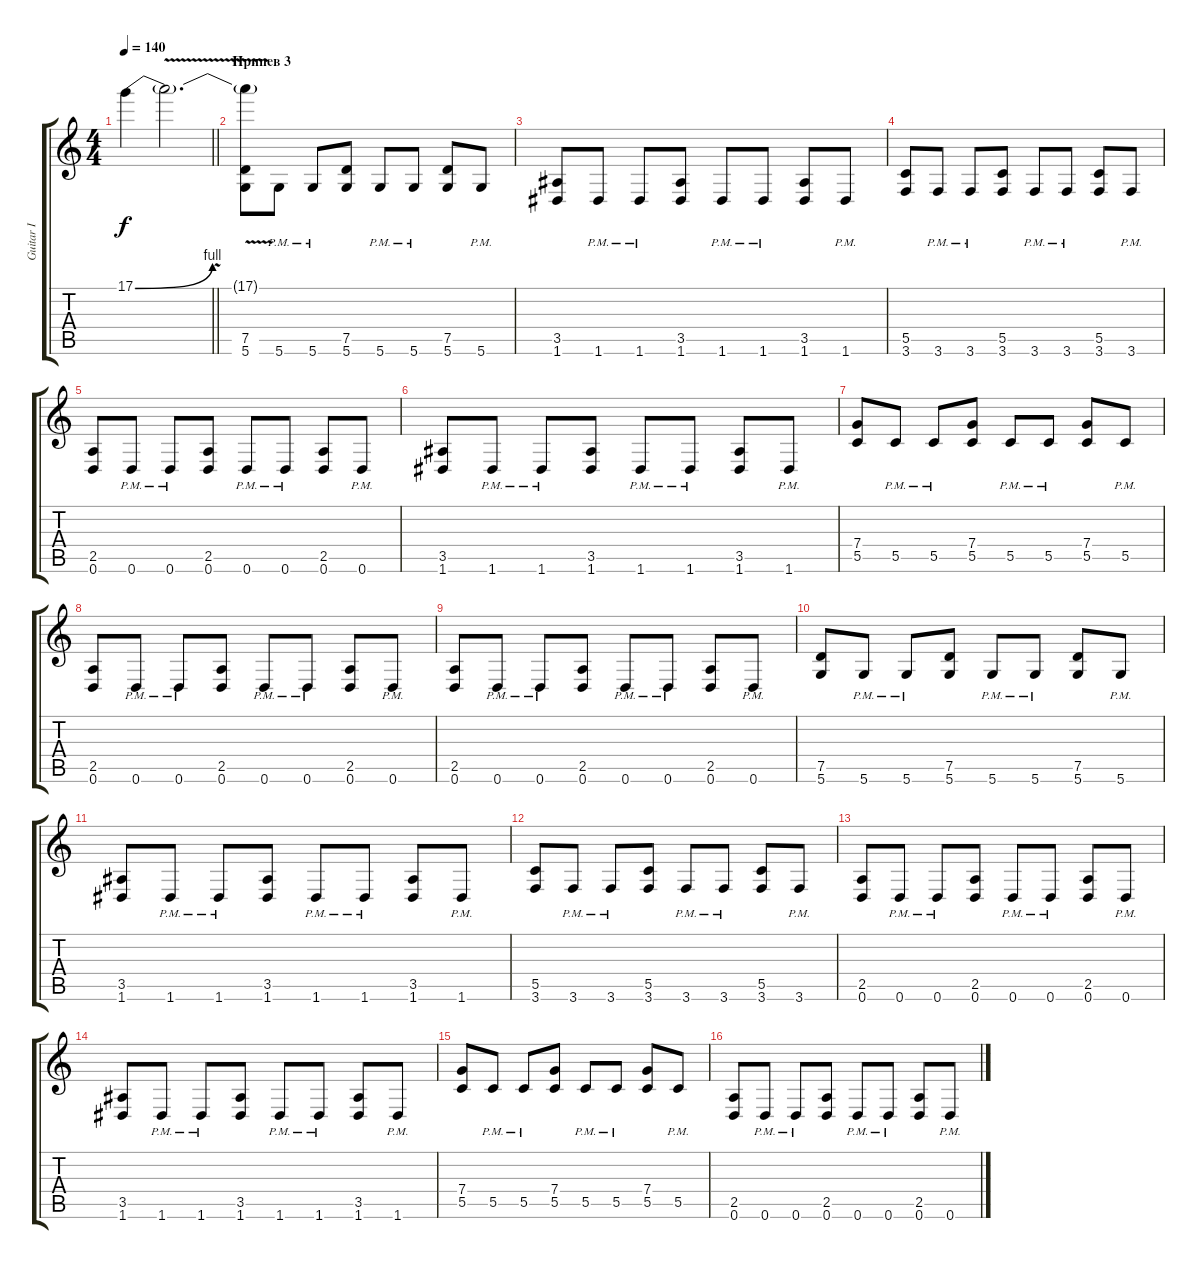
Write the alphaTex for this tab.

\track ("Guitar I" "Guitar I") {instrument acousticguitarsteel}
\staff {score tabs}
\tuning (D4 A3 F3 C3 G2 D2) {hide}
\ts (4 4)
\tempo 140
\clef g2
\barLineRight lightlight
\ks c
17.1{be (bend 0 0 60 4)}.4{dy f} 17.1{v t}.2{d} |
\section ("" "Припев 3")
(17.1{t} 7.5 5.6).8{volume 0 instrument distortionguitar} 5.6{pm}.8 5.6{pm}.8 (7.5 5.6).8 5.6{pm}.8 5.6{pm}.8 (7.5 5.6).8 5.6{pm}.8 |
(3.5 1.6).8 1.6{pm}.8 1.6{pm}.8 (3.5 1.6).8 1.6{pm}.8 1.6{pm}.8 (3.5 1.6).8 1.6{pm}.8 |
(5.5 3.6).8 3.6{pm}.8 3.6{pm}.8 (5.5 3.6).8 3.6{pm}.8 3.6{pm}.8 (5.5 3.6).8 3.6{pm}.8 |
(2.5 0.6).8 0.6{pm}.8 0.6{pm}.8 (2.5 0.6).8 0.6{pm}.8 0.6{pm}.8 (2.5 0.6).8 0.6{pm}.8 |
(3.5 1.6).8 1.6{pm}.8 1.6{pm}.8 (3.5 1.6).8 1.6{pm}.8 1.6{pm}.8 (3.5 1.6).8 1.6{pm}.8 |
(7.4 5.5).8 5.5{pm}.8 5.5{pm}.8 (7.4 5.5).8 5.5{pm}.8 5.5{pm}.8 (7.4 5.5).8 5.5{pm}.8 |
(2.5 0.6).8 0.6{pm}.8 0.6{pm}.8 (2.5 0.6).8 0.6{pm}.8 0.6{pm}.8 (2.5 0.6).8 0.6{pm}.8 |
(2.5 0.6).8 0.6{pm}.8 0.6{pm}.8 (2.5 0.6).8 0.6{pm}.8 0.6{pm}.8 (2.5 0.6).8 0.6{pm}.8 |
(7.5 5.6).8 5.6{pm}.8 5.6{pm}.8 (7.5 5.6).8 5.6{pm}.8 5.6{pm}.8 (7.5 5.6).8 5.6{pm}.8 |
(3.5 1.6).8 1.6{pm}.8 1.6{pm}.8 (3.5 1.6).8 1.6{pm}.8 1.6{pm}.8 (3.5 1.6).8 1.6{pm}.8 |
(5.5 3.6).8 3.6{pm}.8 3.6{pm}.8 (5.5 3.6).8 3.6{pm}.8 3.6{pm}.8 (5.5 3.6).8 3.6{pm}.8 |
(2.5 0.6).8 0.6{pm}.8 0.6{pm}.8 (2.5 0.6).8 0.6{pm}.8 0.6{pm}.8 (2.5 0.6).8 0.6{pm}.8 |
(3.5 1.6).8 1.6{pm}.8 1.6{pm}.8 (3.5 1.6).8 1.6{pm}.8 1.6{pm}.8 (3.5 1.6).8 1.6{pm}.8 |
(7.4 5.5).8 5.5{pm}.8 5.5{pm}.8 (7.4 5.5).8 5.5{pm}.8 5.5{pm}.8 (7.4 5.5).8 5.5{pm}.8 |
(2.5 0.6).8 0.6{pm}.8 0.6{pm}.8 (2.5 0.6).8 0.6{pm}.8 0.6{pm}.8 (2.5 0.6).8 0.6{pm}.8
